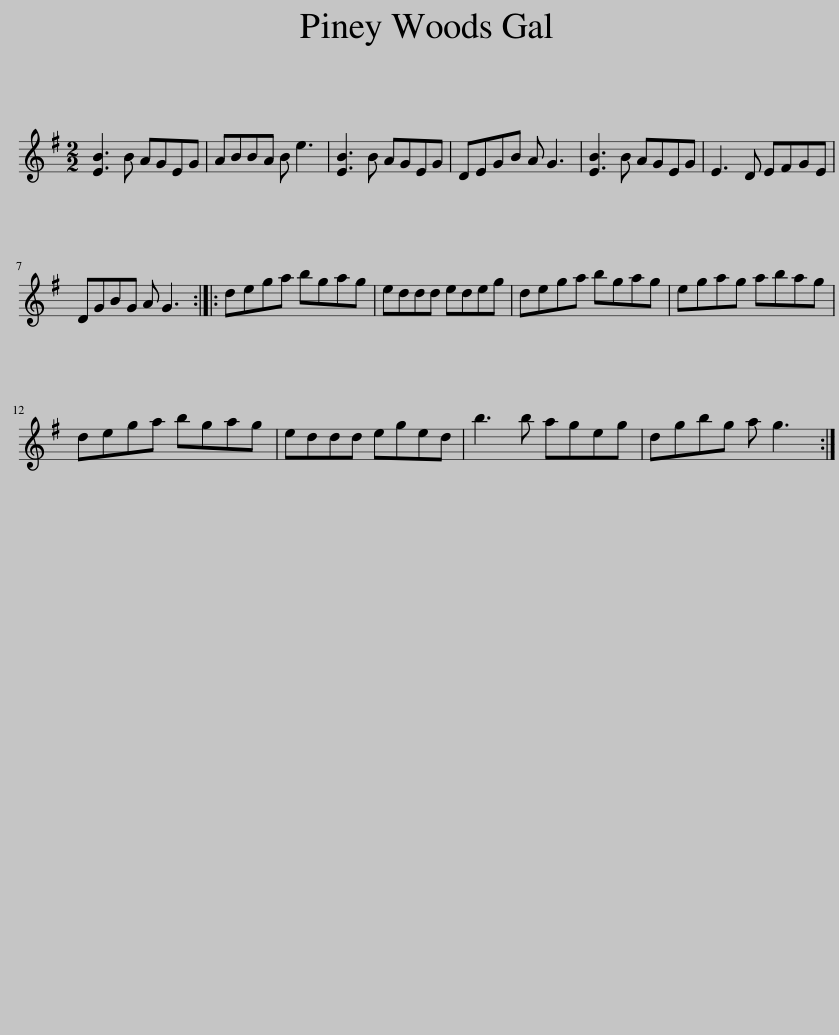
X:1
L:1/8
M:2/2
I:linebreak $
K:G
V:1 treble
V:1
 [EB]3 B AGEG | ABBA B e3 | [EB]3 B AGEG | DEGB A G3 | [EB]3 B AGEG | %5
 E3 D EFGE |$ DGBG A G3 :: dega bgag | eddd edeg | dega bgag | %10
 egag abag |$ dega bgag | eddd eged | b3 b ageg | dgbg a g3 :| %15
